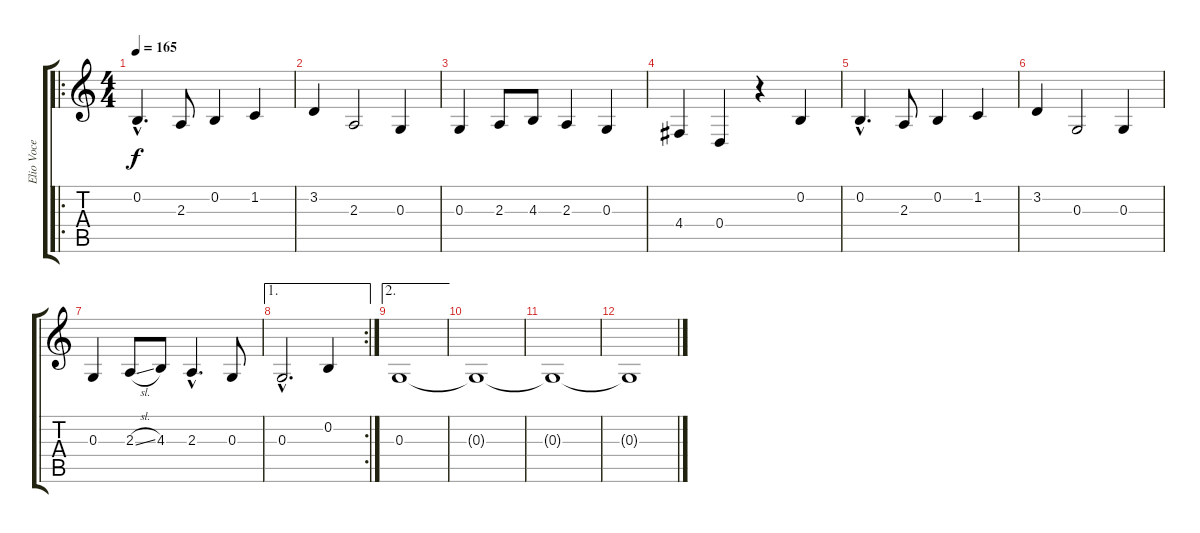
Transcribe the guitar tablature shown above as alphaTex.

\track ("Elio Voce" "Elio Voce") {instrument lead6voice}
\staff {score tabs}
\tuning (E4 B3 G3 D3 A2 E2) {hide}
\ro
\ts (4 4)
\tempo 165
\clef g2
\ks c
0.2{hac}.4{d dy f} 2.3.8 0.2.4 1.2.4 |
3.2.4 2.3.2 0.3.4 |
0.3.4 2.3.8 4.3.8 2.3.4 0.3.4 |
4.4.4 0.4.4 r.4 0.2.4 |
0.2{hac}.4{d} 2.3.8 0.2.4 1.2.4 |
3.2.4 0.3.2 0.3.4 |
0.3.4 2.3{sl}.8 4.3.8 2.3{hac}.4{d} 0.3.8 |
\ae 1
\rc 2
0.3{hac}.2{d} 0.2.4 |
\ae 2
0.3.1{volume 4} |
0.3{t}.1 |
0.3{t}.1 |
0.3{t}.1
